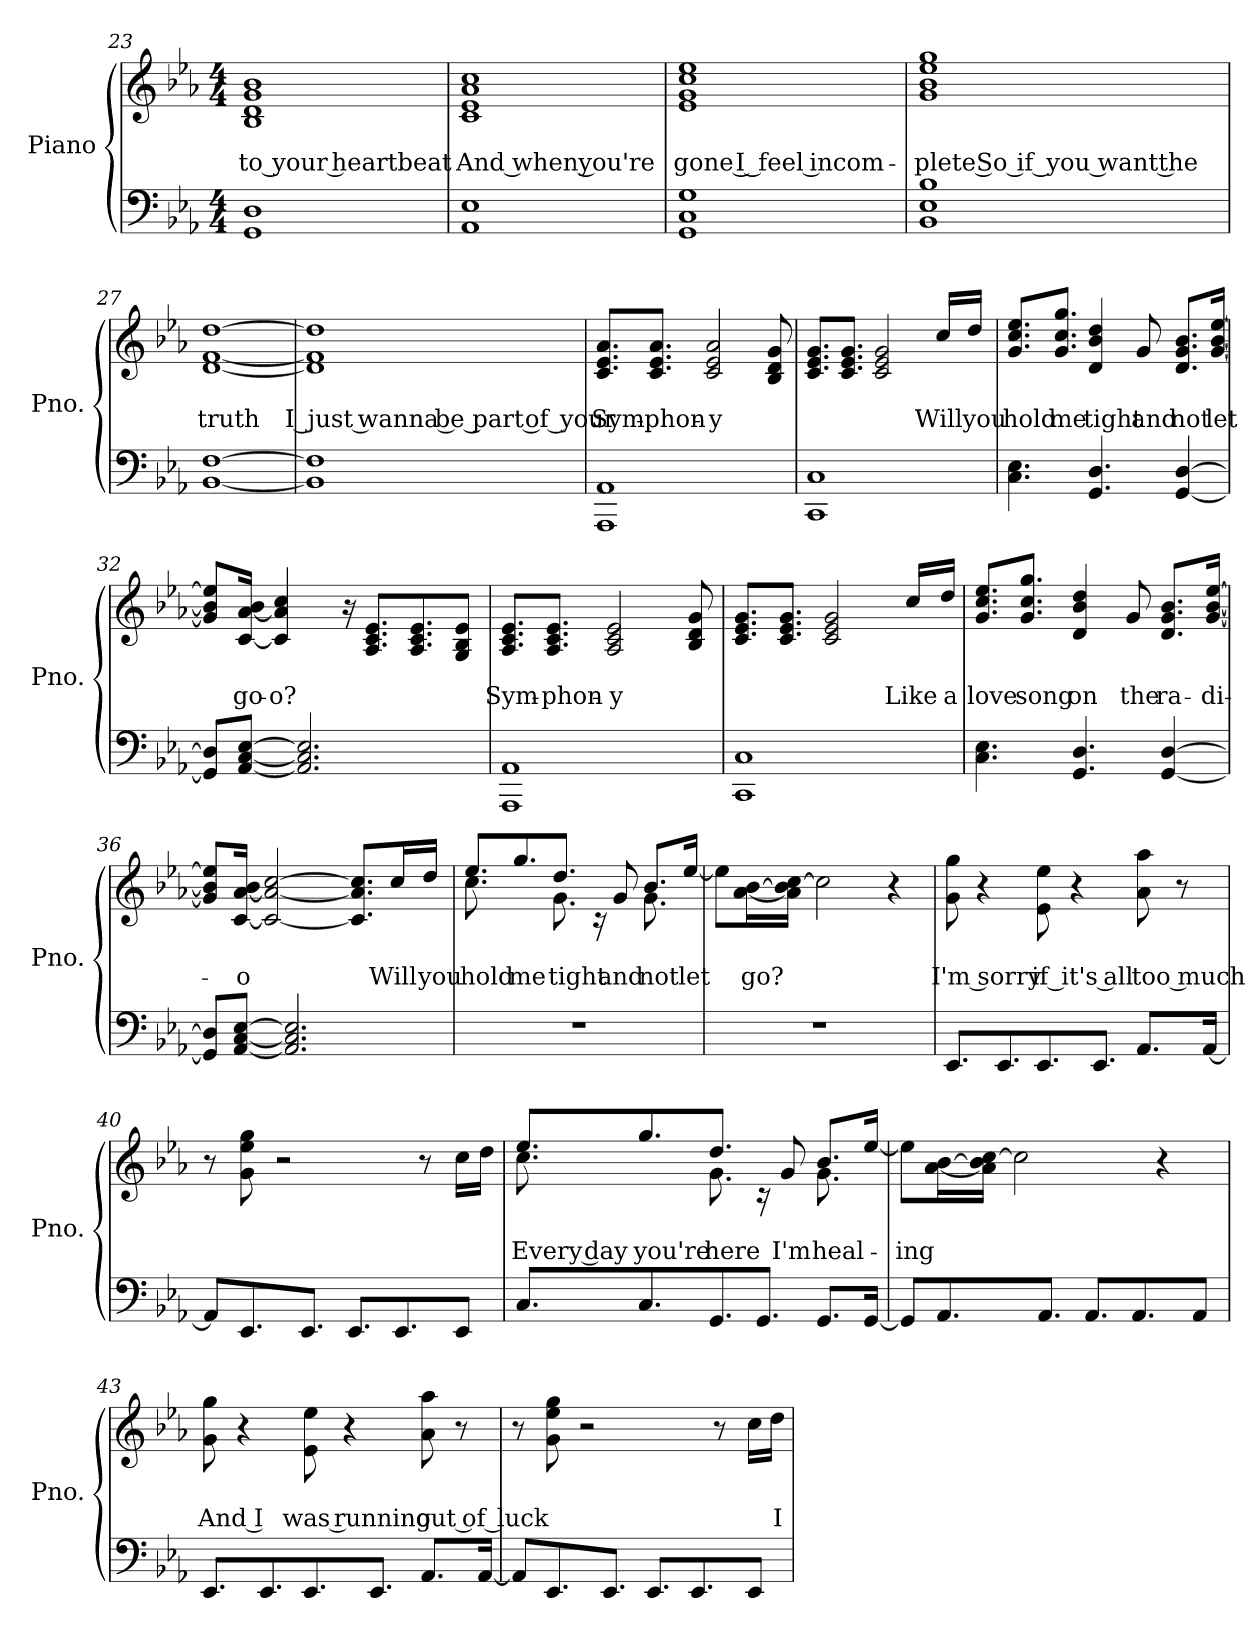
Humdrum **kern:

**kern	**kern	**text	**text
*part1	*part1	*part1	*part1
*staff2	*staff1	*staff1	*staff1
*I"Piano	*	*	*
*I'Pno.	*	*	*
*clefF4	*clefG2	*	*
*k[b-e-a-]	*k[b-e-a-]	*	*
*M4/4	*M4/4	*	*
=23	=23	=23	=23
1GG 1D	1B- 1d 1g 1b-	.	to your heartbeat
=24	=24	=24	=24
1AA- 1E-	1c 1e- 1a- 1cc	.	And when you're
!!LO:LB:g=z
=25	=25	=25	=25
1GG 1C 1G	1e- 1g 1cc 1ee-	.	gone I feel incom-
=26	=26	=26	=26
1BB- 1E- 1B-	1g 1b- 1ee- 1gg	.	-plete So if you want the
=27	=27	=27	=27
[1BB- [1F	[1d [1f [1dd	.	truth
=28	=28	=28	=28
1BB-] 1F]	1d] 1f] 1dd]	.	I just wanna be part of your
!!LO:PB:g=z
=29	=29	=29	=29
1AAA- 1AA-	8.c/ 8.e-/ 8.a-/L	.	Sym-
.	8.c/ 8.e-/ 8.a-/J	.	-phon-
.	2c/ 2e-/ 2a-/	.	-y
.	8B-/ 8d/ 8g/	.	.
=30	=30	=30	=30
1CC 1C	8.c/ 8.e-/ 8.g/L	.	.
.	8.c/ 8.e-/ 8.g/J	.	.
.	2c/ 2e-/ 2g/	.	.
.	16cc/LL	.	Will
.	16dd/JJ	.	you
=31	=31	=31	=31
4.C\ 4.E-\	8.g/ 8.cc/ 8.ee-/L	.	hold
.	8.g/ 8.cc/ 8.gg/J	.	me
4.GG/ 4.D/	4d/ 4b-/ 4dd/	.	tight
.	8g/	.	and
[4GG/ [4D/	8.d/ 8.g/ 8.b-/L	.	not
.	[16g/ [16b-/ [16ee-/Jk	.	let
=32	=32	=32	=32
8GG/] 8D/]L	8g/] 8b-/] 8ee-/]L	.	.
[8AA-/ [8C/ [8E-/J	[16c/ [16a-/ 16b-/Jk	.	go-
.	4c/] 4a-/] 4cc/	.	-o?
2.AA-/] 2.C/] 2.E-/]	.	.	.
.	16r	.	.
.	8.A-/ 8.c/ 8.e-/L	.	.
.	8.A-/ 8.c/ 8.e-/	.	.
.	8G/ 8B-/ 8e-/J	.	.
!!LO:LB:g=z
=33	=33	=33	=33
1AAA- 1AA-	8.A-/ 8.c/ 8.e-/L	.	Sym-
.	8.A-/ 8.c/ 8.e-/J	.	-phon-
.	2A-/ 2c/ 2e-/	.	-y
.	8B-/ 8d/ 8g/	.	.
=34	=34	=34	=34
1CC 1C	8.c/ 8.e-/ 8.g/L	.	.
.	8.c/ 8.e-/ 8.g/J	.	.
.	2c/ 2e-/ 2g/	.	.
.	16cc/LL	.	Like
.	16dd/JJ	.	a
=35	=35	=35	=35
4.C\ 4.E-\	8.g/ 8.cc/ 8.ee-/L	.	love
.	8.g/ 8.cc/ 8.gg/J	.	song
4.GG/ 4.D/	4d/ 4b-/ 4dd/	.	on
.	8g/	.	the
[4GG/ [4D/	8.d/ 8.g/ 8.b-/L	.	ra-
.	[16g/ [16b-/ [16ee-/Jk	.	-di-
=36	=36	=36	=36
8GG/] 8D/]L	8g/] 8b-/] 8ee-/]L	.	.
[8AA-/ [8C/ [8E-/J	[16c/ [16a-/ 16b-/Jk	.	-o
.	2c/_ 2a-/_ [2cc/	.	.
2.AA-/] 2.C/] 2.E-/]	.	.	.
.	8.c/] 8.a-/] 8.cc/]L	.	.
.	16cc/L	.	Will
.	16dd/JJ	.	you
!!LO:LB:g=z
=37	=37	=37	=37
*	*^	*	*
1r	8.ee-/L	8.cc\	.	hold
.	8.gg/	8.ryy	.	me
.	8.dd/J	8.g\	.	tight
.	16rc	8.ryy	.	.
.	8g/	.	.	and
.	8.b-/L	8.g\	.	not
.	[16ee-/Jk	16ryy	.	let
*	*v	*v	*	*
=38	=38	=38	=38
1r	8ee-\L]	.	.
.	[16a-\ [16b-\L	.	go?
.	16a-\] 16b-\] [16cc\JJ	.	.
.	2cc\]	.	.
.	4r	.	.
=39	=39	=39	=39
8.EE-/L	8g\ 8gg\	.	I'm sorry
.	4r	.	.
8.EE-/	.	.	.
8.EE-/	8e-\ 8ee-\	.	if it's all
.	4r	.	.
8.EE-/J	.	.	.
8.AA-/L	8a-\ 8aa-\	.	too much
.	8r	.	.
[16AA-/Jk	.	.	.
!!LO:LB:g=z
=40	=40	=40	=40
8AA-/L]	8r	.	.
8.EE-/	8g\ 8ee-\ 8gg\	.	.
.	2r	.	.
8.EE-/J	.	.	.
8.EE-/L	.	.	.
8.EE-/	.	.	.
.	8r	.	.
8EE-/J	16cc\LL	.	.
.	16dd\JJ	.	.
=41	=41	=41	=41
*	*^	*	*
8.C/L	8.ee-/L	8.cc\	.	Every day
8.C/	8.gg/	8.ryy	.	you're
8.GG/	8.dd/J	8.g\	.	here
8.GG/J	16rc	8.ryy	.	.
.	8g/	.	.	I'm
8.GG/L	8.b-/L	8.g\	.	heal-
[16GG/Jk	[16ee-/Jk	16ryy	.	.
*	*v	*v	*	*
=42	=42	=42	=42
8GG/L]	8ee-\L]	.	-ing
8.AA-/	[16a-\ [16b-\L	.	.
.	16a-\] 16b-\] [16cc\JJ	.	.
.	2cc\]	.	.
8.AA-/J	.	.	.
8.AA-/L	.	.	.
8.AA-/	.	.	.
.	4r	.	.
8AA-/J	.	.	.
!!LO:PB:g=z
=43	=43	=43	=43
8.EE-/L	8g\ 8gg\	.	And I
.	4r	.	.
8.EE-/	.	.	.
8.EE-/	8e-\ 8ee-\	.	was running
.	4r	.	.
8.EE-/J	.	.	.
8.AA-/L	8a-\ 8aa-\	.	out of luck
.	8r	.	.
[16AA-/Jk	.	.	.
=44	=44	=44	=44
8AA-/L]	8r	.	.
8.EE-/	8g\ 8ee-\ 8gg\	.	.
.	2r	.	.
8.EE-/J	.	.	.
8.EE-/L	.	.	.
8.EE-/	.	.	.
.	8r	.	.
8EE-/J	16cc\LL	.	.
.	16dd\JJ	.	I
=	=	=	=
*-	*-	*-	*-
